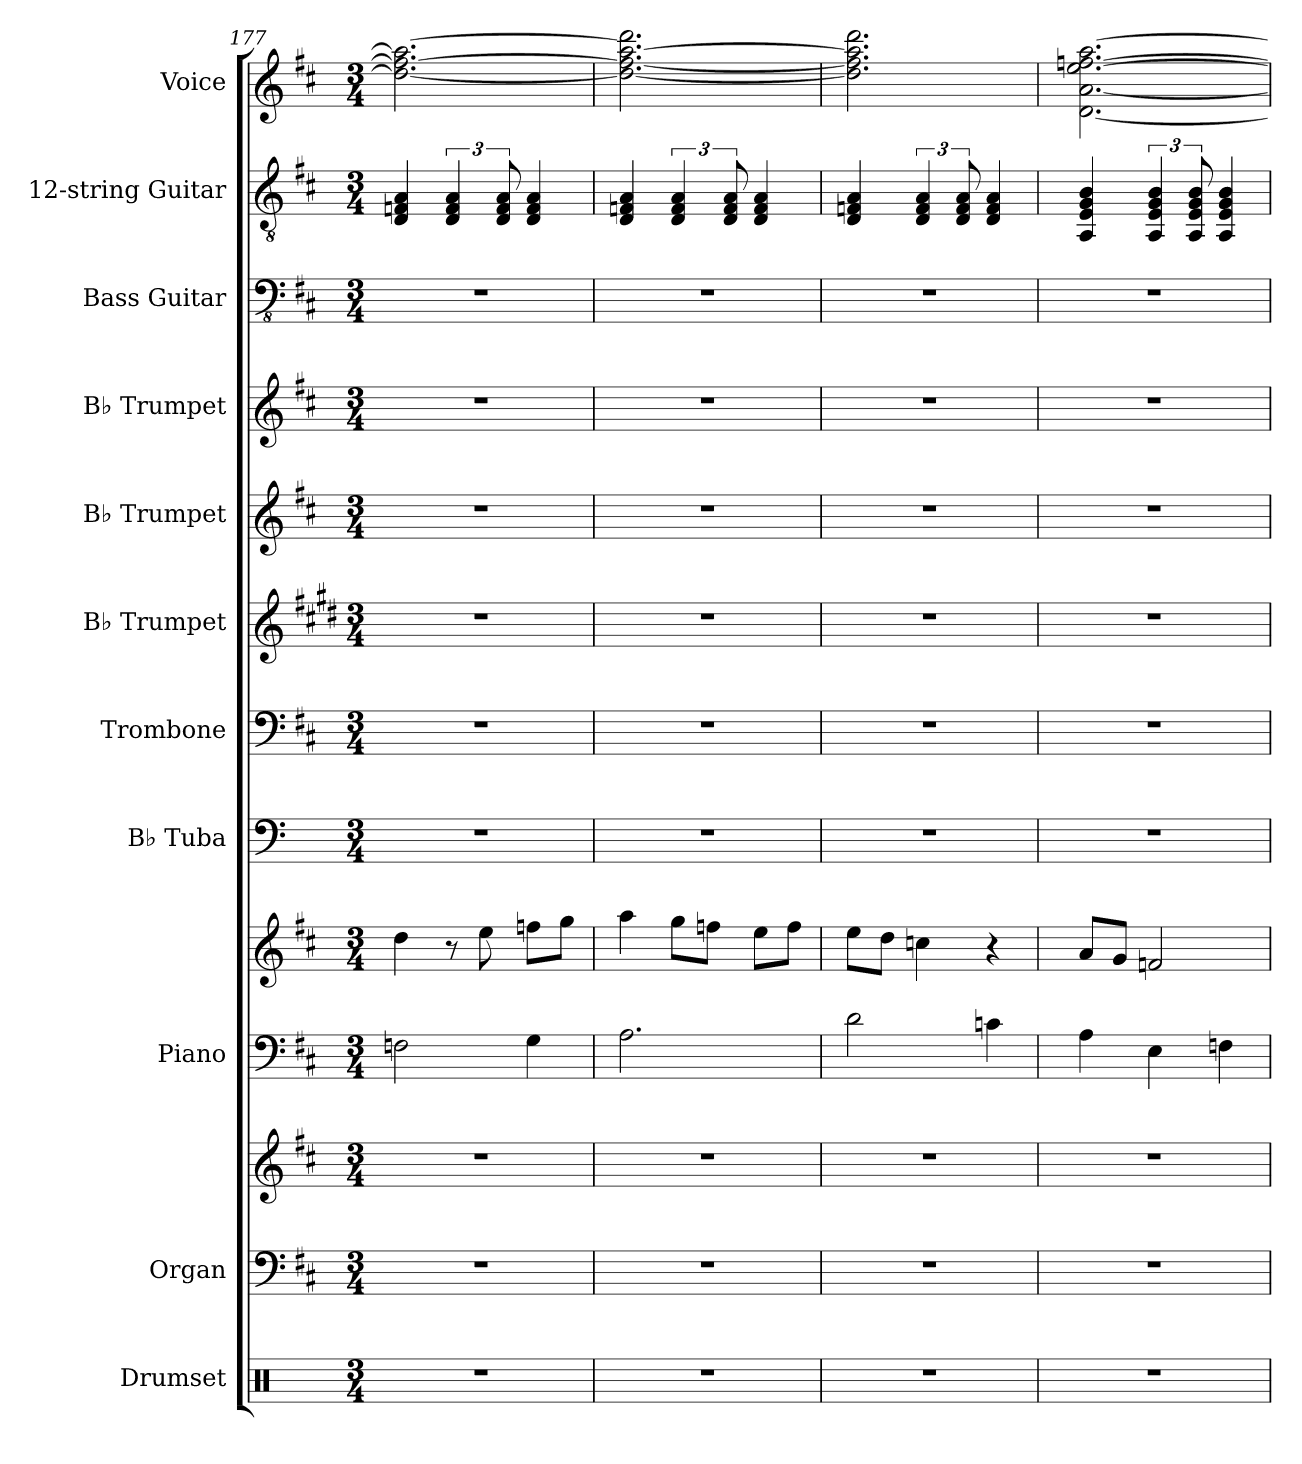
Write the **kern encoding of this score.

**kern	**kern	**kern	**kern	**kern	**kern	**kern	**kern	**kern	**kern	**kern	**kern	**kern
*part11	*part10	*part10	*part9	*part9	*part8	*part7	*part6	*part5	*part4	*part3	*part2	*part1
*staff13	*staff12	*staff11	*staff10	*staff9	*staff8	*staff7	*staff6	*staff5	*staff4	*staff3	*staff2	*staff1
*I"Drumset	*I"Organ	*	*I"Piano	*	*I"B♭ Tuba	*I"Trombone	*I"B♭ Trumpet	*I"B♭ Trumpet	*I"B♭ Trumpet	*I"Bass Guitar	*I"12-string Guitar	*I"Voice
*I'Drs.	*I'Org.	*	*I'Pno.	*	*I'B♭ Tu.	*I'Trb.	*I'B♭ Tpt.	*I'B♭ Tpt.	*I'B♭ Tpt.	*I'B. Guit.	*I'12-str. Guit.	*I'Vo.
*clefX	*clefF4	*clefG2	*clefF4	*clefG2	*clefF4	*clefF4	*clefG2	*clefG2	*clefG2	*clefFv4	*clefGv2	*clefG2
*	*	*	*	*	*	*	*ITrd1c2	*ITrd1c2	*ITrd1c2	*	*	*
*k[]	*k[f#c#]	*k[f#c#]	*k[f#c#]	*k[f#c#]	*k[]	*k[f#c#]	*k[f#c#]	*k[]	*k[]	*k[f#c#]	*k[f#c#]	*k[f#c#]
*C:	*D:	*D:	*D:	*D:	*C:	*D:	*D:	*C:	*C:	*D:	*D:	*D:
*M3/4	*M3/4	*M3/4	*M3/4	*M3/4	*M3/4	*M3/4	*M3/4	*M3/4	*M3/4	*M3/4	*M3/4	*M3/4
=177	=177	=177	=177	=177	=177	=177	=177	=177	=177	=177	=177	=177
2.r	2.r	2.r	2Fn\	4dd\	2.r	2.r	2.r	2.r	2.r	2.r	4D/ 4Fn/ 4A/	2.dd\_ 2.ff\_ 2.aa\_
.	.	.	.	8r	.	.	.	.	.	.	6D/ 6F/ 6A/	.
.	.	.	.	8ee\	.	.	.	.	.	.	.	.
.	.	.	.	.	.	.	.	.	.	.	12D/ 12F/ 12A/	.
.	.	.	4G\	8ffn\L	.	.	.	.	.	.	4D/ 4F/ 4A/	.
.	.	.	.	8gg\J	.	.	.	.	.	.	.	.
=178	=178	=178	=178	=178	=178	=178	=178	=178	=178	=178	=178	=178
2.r	2.r	2.r	2.A\	4aa\	2.r	2.r	2.r	2.r	2.r	2.r	4D/ 4Fn/ 4A/	2.dd\_ 2.ff\_ 2.aa\_ 2.ddd\
.	.	.	.	8gg\L	.	.	.	.	.	.	6D/ 6F/ 6A/	.
.	.	.	.	8ffn\J	.	.	.	.	.	.	.	.
.	.	.	.	.	.	.	.	.	.	.	12D/ 12F/ 12A/	.
.	.	.	.	8ee\L	.	.	.	.	.	.	4D/ 4F/ 4A/	.
.	.	.	.	8ff\J	.	.	.	.	.	.	.	.
=179	=179	=179	=179	=179	=179	=179	=179	=179	=179	=179	=179	=179
2.r	2.r	2.r	2d\	8ee\L	2.r	2.r	2.r	2.r	2.r	2.r	4D/ 4Fn/ 4A/	2.dd\] 2.ff\] 2.aa\] 2.ddd\
.	.	.	.	8dd\J	.	.	.	.	.	.	.	.
.	.	.	.	4ccn\	.	.	.	.	.	.	6D/ 6F/ 6A/	.
.	.	.	.	.	.	.	.	.	.	.	12D/ 12F/ 12A/	.
.	.	.	4cn\	4r	.	.	.	.	.	.	4D/ 4F/ 4A/	.
=180	=180	=180	=180	=180	=180	=180	=180	=180	=180	=180	=180	=180
2.r	2.r	2.r	4A\	8a/L	2.r	2.r	2.r	2.r	2.r	2.r	4AA/ 4E/ 4G/ 4B/	[2.d\ [2.a\ [2.ee\ [2.ffn\ [2.aa\
.	.	.	.	8g/J	.	.	.	.	.	.	.	.
.	.	.	4E\	2fn/	.	.	.	.	.	.	6AA/ 6E/ 6G/ 6B/	.
.	.	.	.	.	.	.	.	.	.	.	12AA/ 12E/ 12G/ 12B/	.
.	.	.	4Fn\	.	.	.	.	.	.	.	4AA/ 4E/ 4G/ 4B/	.
=	=	=	=	=	=	=	=	=	=	=	=	=
*-	*-	*-	*-	*-	*-	*-	*-	*-	*-	*-	*-	*-
